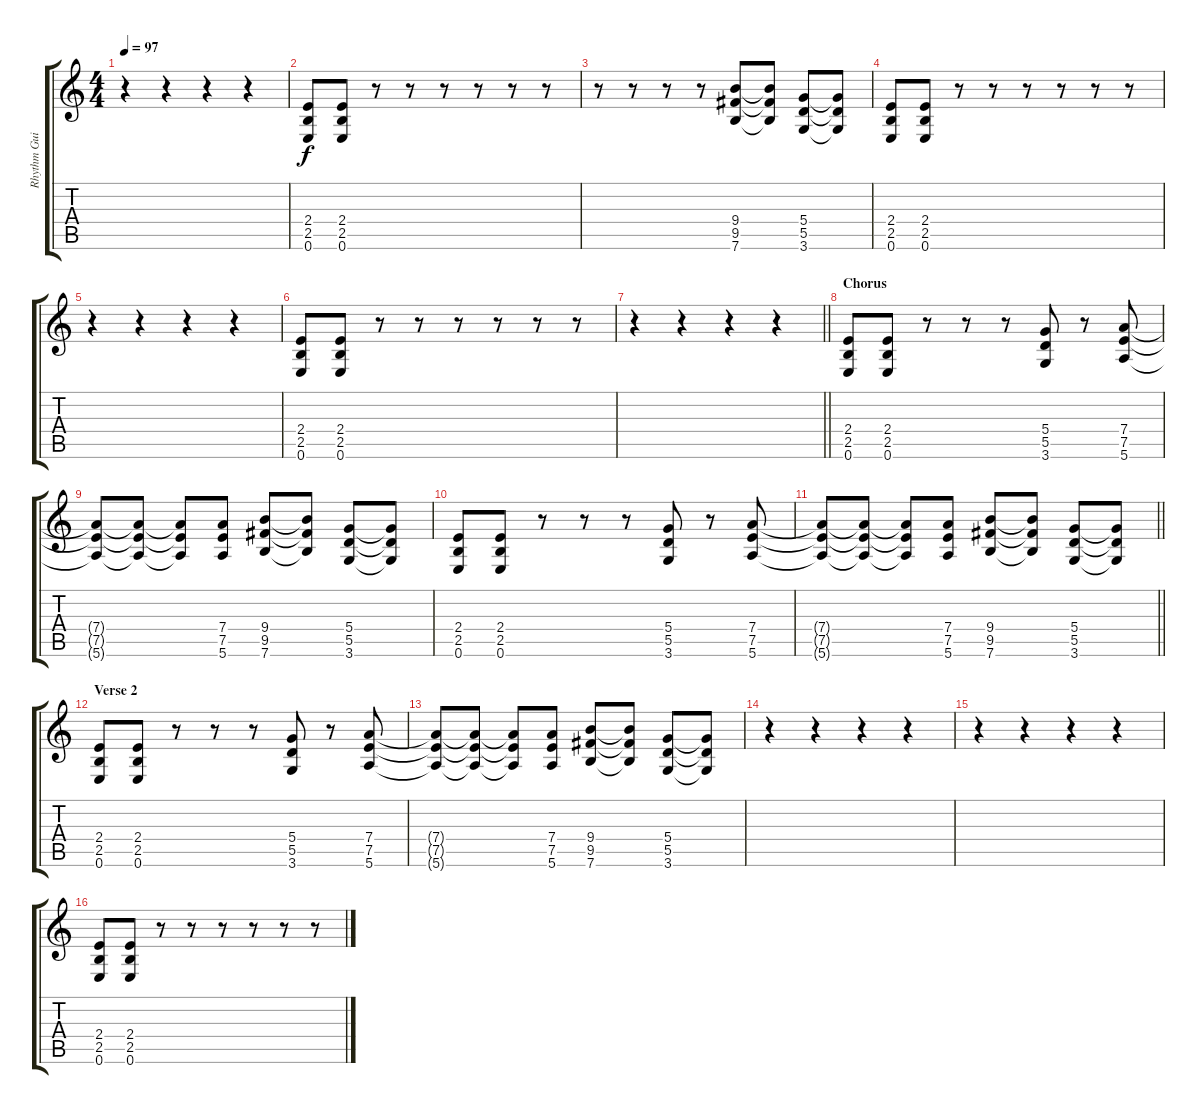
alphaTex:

\track ("Rhythm Guitar" "Rhythm Gui") {instrument overdrivenguitar}
\staff {score tabs}
\tuning (E4 B3 G3 D3 A2 E2) {hide}
\ts (4 4)
\tempo 97
\clef g2
\ks c
r.4{dy f} r.4 r.4 r.4 |
(2.4 2.5 0.6).8 (2.4 2.5 0.6).8 r.8 r.8 r.8 r.8 r.8 r.8 |
r.8 r.8 r.8 r.8 (9.4 9.5 7.6).8 (9.4{t} 9.5{t} 7.6{t}).8 (5.4 5.5 3.6).8 (5.4{t} 5.5{t} 3.6{t}).8 |
(2.4 2.5 0.6).8 (2.4 2.5 0.6).8 r.8 r.8 r.8 r.8 r.8 r.8 |
r.4 r.4 r.4 r.4 |
(2.4 2.5 0.6).8 (2.4 2.5 0.6).8 r.8 r.8 r.8 r.8 r.8 r.8 |
\barLineRight lightlight
r.4 r.4 r.4 r.4 |
\section ("" "Chorus")
(2.4 2.5 0.6).8 (2.4 2.5 0.6).8 r.8 r.8 r.8 (5.4 5.5 3.6).8 r.8 (7.4 7.5 5.6).8 |
(7.4{t} 7.5{t} 5.6{t}).8 (7.4{t} 7.5{t} 5.6{t}).8 (7.4{t} 7.5{t} 5.6{t}).8 (7.4 7.5 5.6).8 (9.4 9.5 7.6).8 (9.4{t} 9.5{t} 7.6{t}).8 (5.4 5.5 3.6).8 (5.4{t} 5.5{t} 3.6{t}).8 |
(2.4 2.5 0.6).8 (2.4 2.5 0.6).8 r.8 r.8 r.8 (5.4 5.5 3.6).8 r.8 (7.4 7.5 5.6).8 |
\barLineRight lightlight
(7.4{t} 7.5{t} 5.6{t}).8 (7.4{t} 7.5{t} 5.6{t}).8 (7.4{t} 7.5{t} 5.6{t}).8 (7.4 7.5 5.6).8 (9.4 9.5 7.6).8 (9.4{t} 9.5{t} 7.6{t}).8 (5.4 5.5 3.6).8 (5.4{t} 5.5{t} 3.6{t}).8 |
\section ("" "Verse 2")
(2.4 2.5 0.6).8 (2.4 2.5 0.6).8 r.8 r.8 r.8 (5.4 5.5 3.6).8 r.8 (7.4 7.5 5.6).8 |
(7.4{t} 7.5{t} 5.6{t}).8 (7.4{t} 7.5{t} 5.6{t}).8 (7.4{t} 7.5{t} 5.6{t}).8 (7.4 7.5 5.6).8 (9.4 9.5 7.6).8 (9.4{t} 9.5{t} 7.6{t}).8 (5.4 5.5 3.6).8 (5.4{t} 5.5{t} 3.6{t}).8 |
r.4 r.4 r.4 r.4 |
r.4 r.4 r.4 r.4 |
(2.4 2.5 0.6).8 (2.4 2.5 0.6).8 r.8 r.8 r.8 r.8 r.8 r.8
